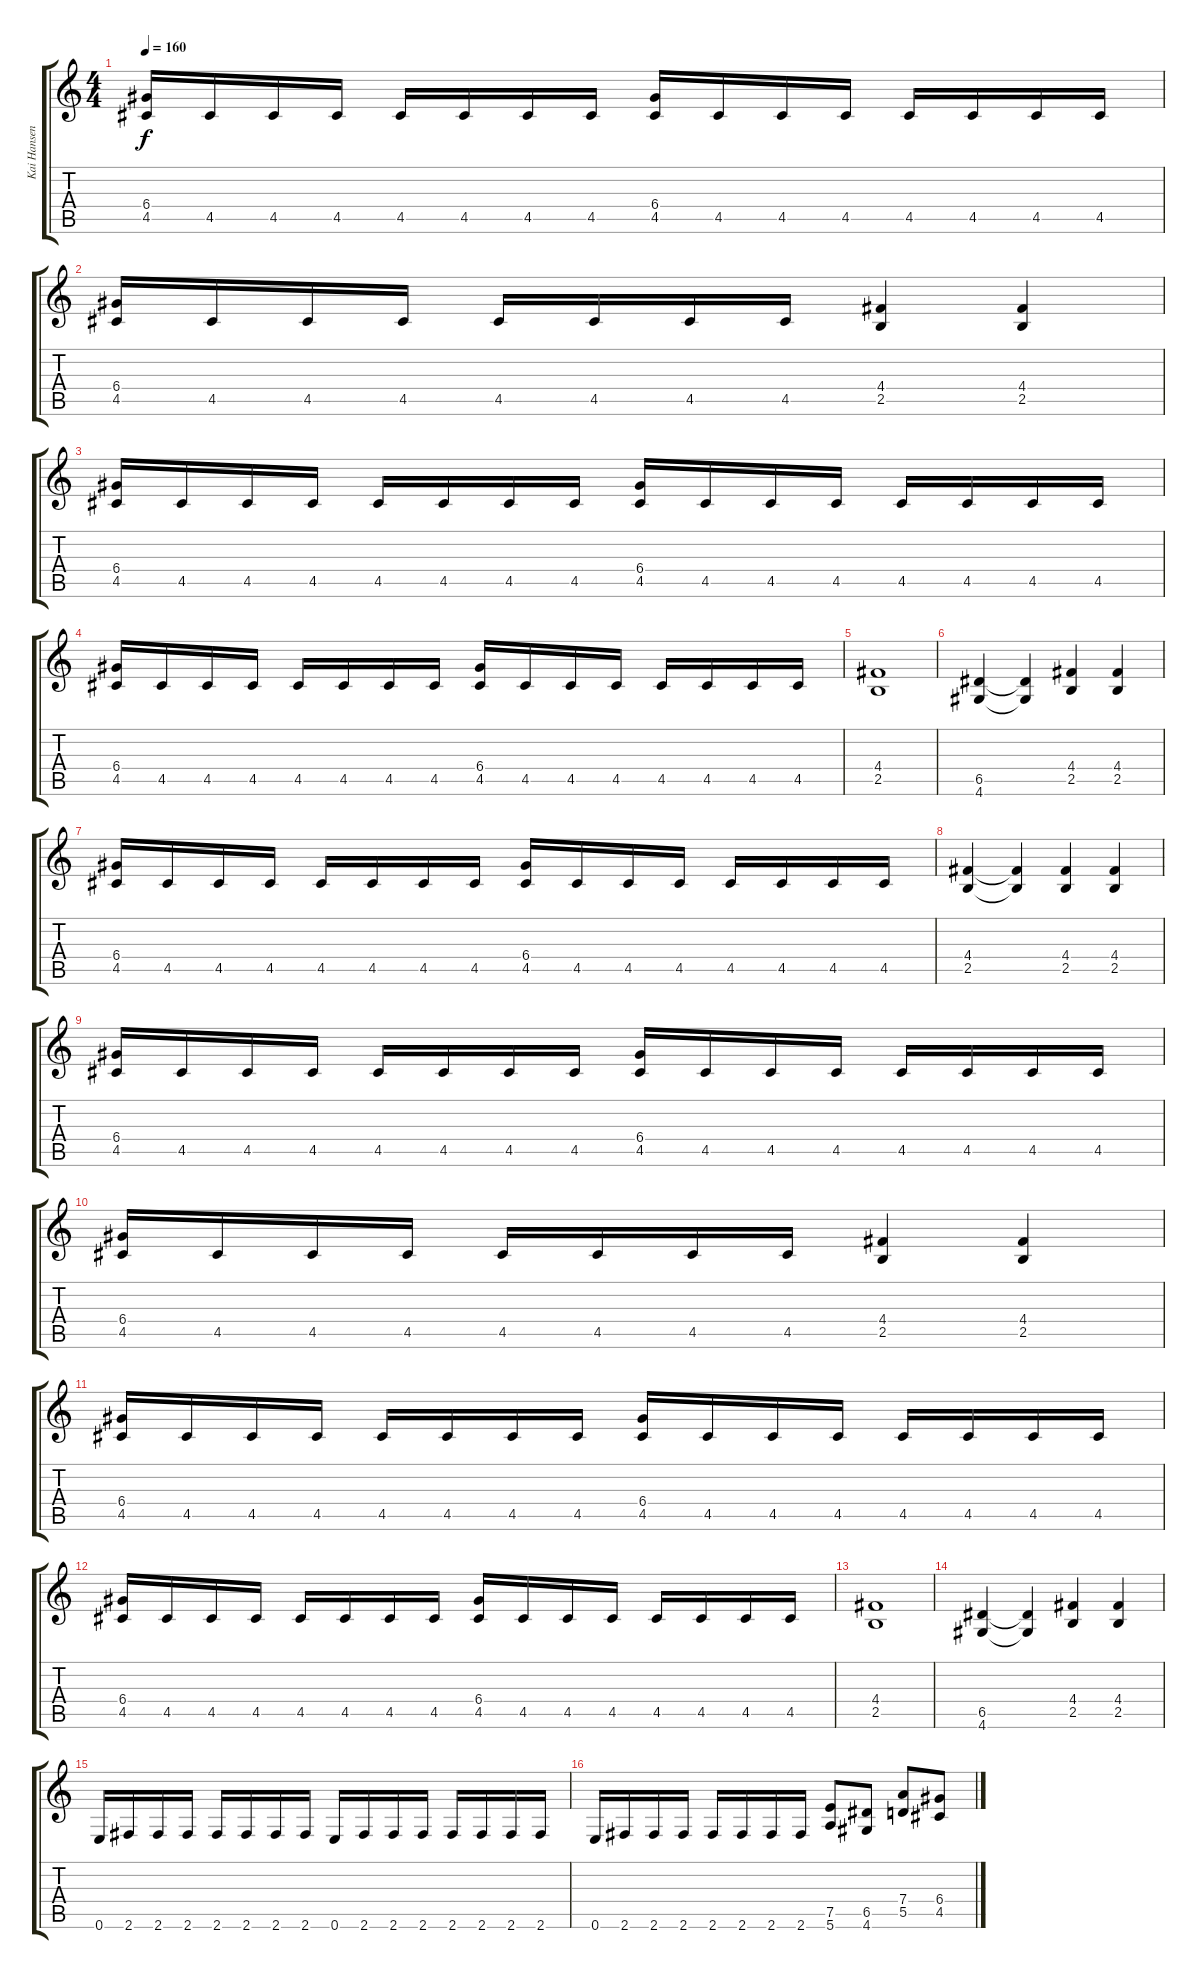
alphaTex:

\track ("Kai Hansen" "Kai Hansen") {instrument distortionguitar}
\staff {score tabs}
\tuning (E4 B3 G3 D3 A2 E2) {hide}
\ts (4 4)
\tempo 160
\clef g2
\ks c
(6.4 4.5).16{dy f} 4.5.16 4.5.16 4.5.16 4.5.16 4.5.16 4.5.16 4.5.16 (6.4 4.5).16 4.5.16 4.5.16 4.5.16 4.5.16 4.5.16 4.5.16 4.5.16 |
(6.4 4.5).16 4.5.16 4.5.16 4.5.16 4.5.16 4.5.16 4.5.16 4.5.16 (4.4 2.5).4 (4.4 2.5).4 |
(6.4 4.5).16 4.5.16 4.5.16 4.5.16 4.5.16 4.5.16 4.5.16 4.5.16 (6.4 4.5).16 4.5.16 4.5.16 4.5.16 4.5.16 4.5.16 4.5.16 4.5.16 |
(6.4 4.5).16 4.5.16 4.5.16 4.5.16 4.5.16 4.5.16 4.5.16 4.5.16 (6.4 4.5).16 4.5.16 4.5.16 4.5.16 4.5.16 4.5.16 4.5.16 4.5.16 |
(4.4 2.5).1 |
(6.5 4.6).4 (6.5{t} 4.6{t}).4 (4.4 2.5).4 (4.4 2.5).4 |
(6.4 4.5).16 4.5.16 4.5.16 4.5.16 4.5.16 4.5.16 4.5.16 4.5.16 (6.4 4.5).16 4.5.16 4.5.16 4.5.16 4.5.16 4.5.16 4.5.16 4.5.16 |
(4.4 2.5).4 (4.4{t} 2.5{t}).4 (4.4 2.5).4 (4.4 2.5).4 |
(6.4 4.5).16 4.5.16 4.5.16 4.5.16 4.5.16 4.5.16 4.5.16 4.5.16 (6.4 4.5).16 4.5.16 4.5.16 4.5.16 4.5.16 4.5.16 4.5.16 4.5.16 |
(6.4 4.5).16 4.5.16 4.5.16 4.5.16 4.5.16 4.5.16 4.5.16 4.5.16 (4.4 2.5).4 (4.4 2.5).4 |
(6.4 4.5).16 4.5.16 4.5.16 4.5.16 4.5.16 4.5.16 4.5.16 4.5.16 (6.4 4.5).16 4.5.16 4.5.16 4.5.16 4.5.16 4.5.16 4.5.16 4.5.16 |
(6.4 4.5).16 4.5.16 4.5.16 4.5.16 4.5.16 4.5.16 4.5.16 4.5.16 (6.4 4.5).16 4.5.16 4.5.16 4.5.16 4.5.16 4.5.16 4.5.16 4.5.16 |
(4.4 2.5).1 |
(6.5 4.6).4 (6.5{t} 4.6{t}).4 (4.4 2.5).4 (4.4 2.5).4 |
0.6.16 2.6.16 2.6.16 2.6.16 2.6.16 2.6.16 2.6.16 2.6.16 0.6.16 2.6.16 2.6.16 2.6.16 2.6.16 2.6.16 2.6.16 2.6.16 |
0.6.16 2.6.16 2.6.16 2.6.16 2.6.16 2.6.16 2.6.16 2.6.16 (7.5 5.6).8 (6.5 4.6).8 (7.4 5.5).8 (6.4 4.5).8
